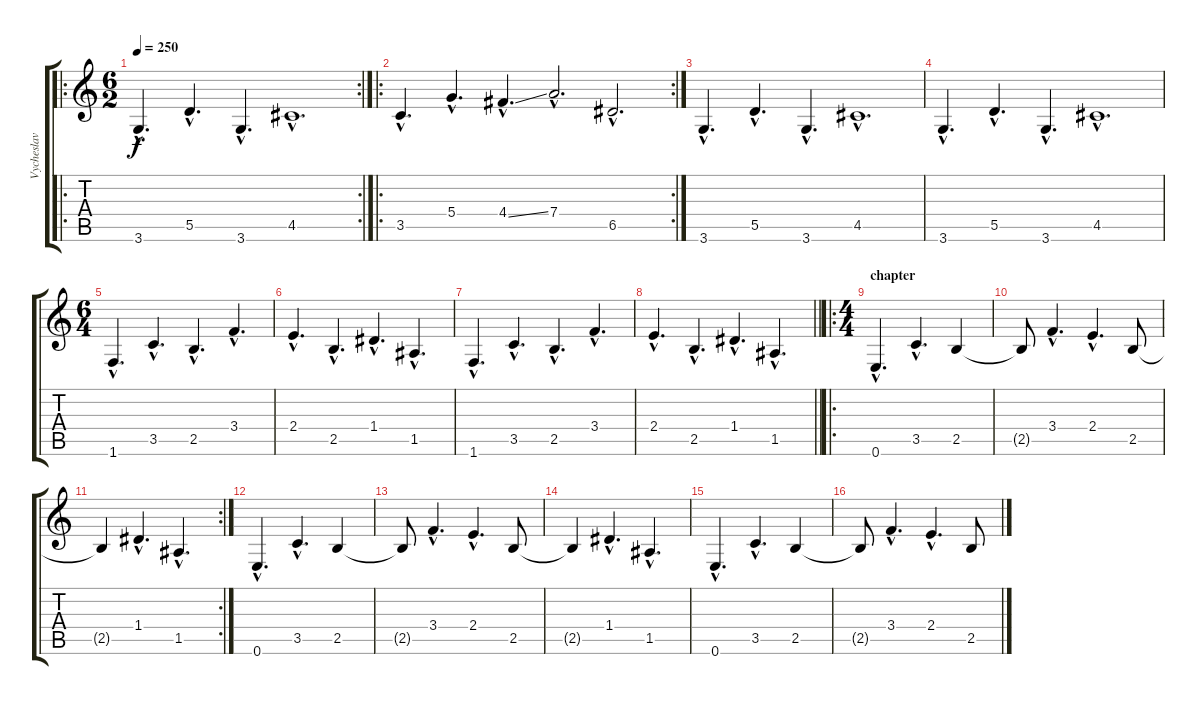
\track ("Vycheslav Semikin bass" "Vycheslav ") {instrument electricbasspick}
\staff {score tabs}
\tuning (E4 B3 G3 D3 A2 E2) {hide}
\ro
\rc 2
\ts (6 2)
\tempo 250
\clef g2
\ks c
3.6{hac}.4{d dy f instrument electricbasspick} 5.5{hac}.4{d} 3.6{hac}.4{d} 4.5{hac}.1{d} |
\ro
\rc 2
3.5{hac}.4{d} 5.4{hac}.4{d} 4.4{ss hac}.4{d} 7.4{hac}.2{d} 6.5{hac}.2{d} |
3.6{hac}.4{d} 5.5{hac}.4{d} 3.6{hac}.4{d} 4.5{hac}.1{d} |
3.6{hac}.4{d} 5.5{hac}.4{d} 3.6{hac}.4{d} 4.5{hac}.1{d} |
\ts (6 4)
1.6{hac}.4{d} 3.5{hac}.4{d} 2.5{hac}.4{d} 3.4{hac}.4{d} |
2.4{hac}.4{d} 2.5{hac}.4{d} 1.4{hac}.4{d} 1.5{hac}.4{d} |
1.6{hac}.4{d} 3.5{hac}.4{d} 2.5{hac}.4{d} 3.4{hac}.4{d} |
\barLineRight lightlight
2.4{hac}.4{d} 2.5{hac}.4{d} 1.4{hac}.4{d} 1.5{hac}.4{d} |
\ro
\ts (4 4)
\section ("" "chapter ")
0.6{hac}.4{d} 3.5{hac}.4{d} 2.5.4 |
2.5{t}.8 3.4{hac}.4{d} 2.4{hac}.4{d} 2.5.8 |
\rc 2
2.5{t}.4 1.4{hac}.4{d} 1.5{hac}.4{d} |
0.6{hac}.4{d} 3.5{hac}.4{d} 2.5.4 |
2.5{t}.8 3.4{hac}.4{d} 2.4{hac}.4{d} 2.5.8 |
2.5{t}.4 1.4{hac}.4{d} 1.5{hac}.4{d} |
0.6{hac}.4{d} 3.5{hac}.4{d} 2.5.4 |
2.5{t}.8 3.4{hac}.4{d} 2.4{hac}.4{d} 2.5.8
